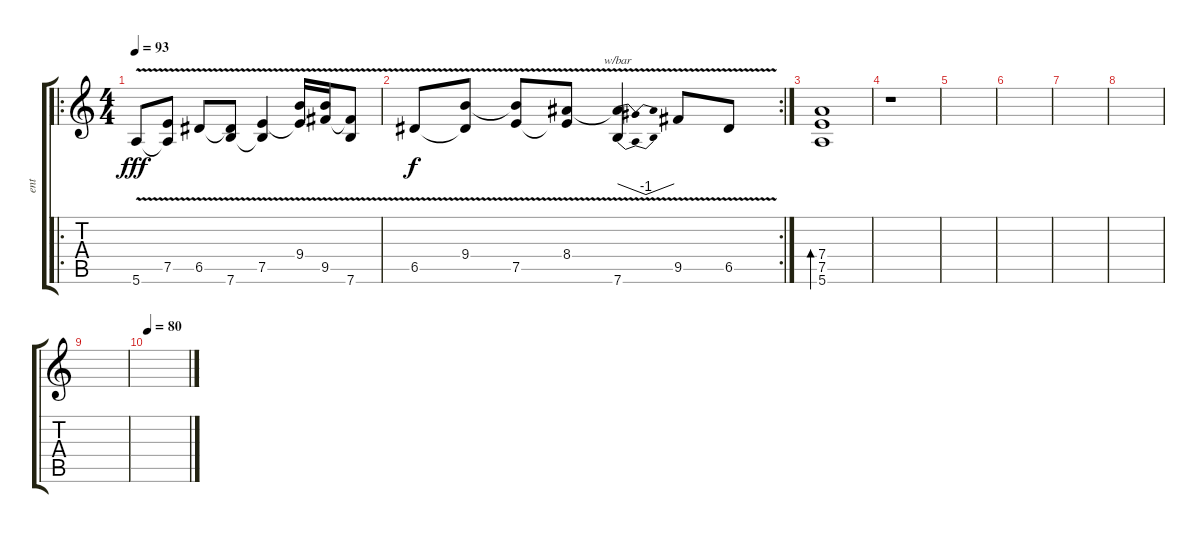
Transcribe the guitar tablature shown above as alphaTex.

\track ("ent" "ent") {instrument distortionguitar}
\staff {score tabs}
\tuning (E4 B3 G3 D3 A2 E2) {hide}
\ro
\ts (4 4)
\tempo 93
\clef g2
\ks c
5.6{v}.8{dy fff volume 14} (7.5{v} 5.6{t}).8 6.5{v}.8 (6.5{t} 7.6{v}).8 (7.5{v} 7.6{t}).4 (9.4{v} 7.5{t}).16 (9.4{t} 9.5{v}).16 (9.5{t} 7.6{v}).8 |
\rc 2
6.5{v}.8{dy f} (9.4{v} 6.5{t}).8 (9.4{t} 7.5{v}).8 (8.4{v} 7.5{t}).8 (8.4{t} 7.6{v}).4{tbe (dip default 0 0 30 -4 60 0)} 9.5{v}.8 6.5{v}.8 |
(7.4 7.5 5.6).1{bd 480} |
r.1 |
|
|
|
|
|
\tempo 80
